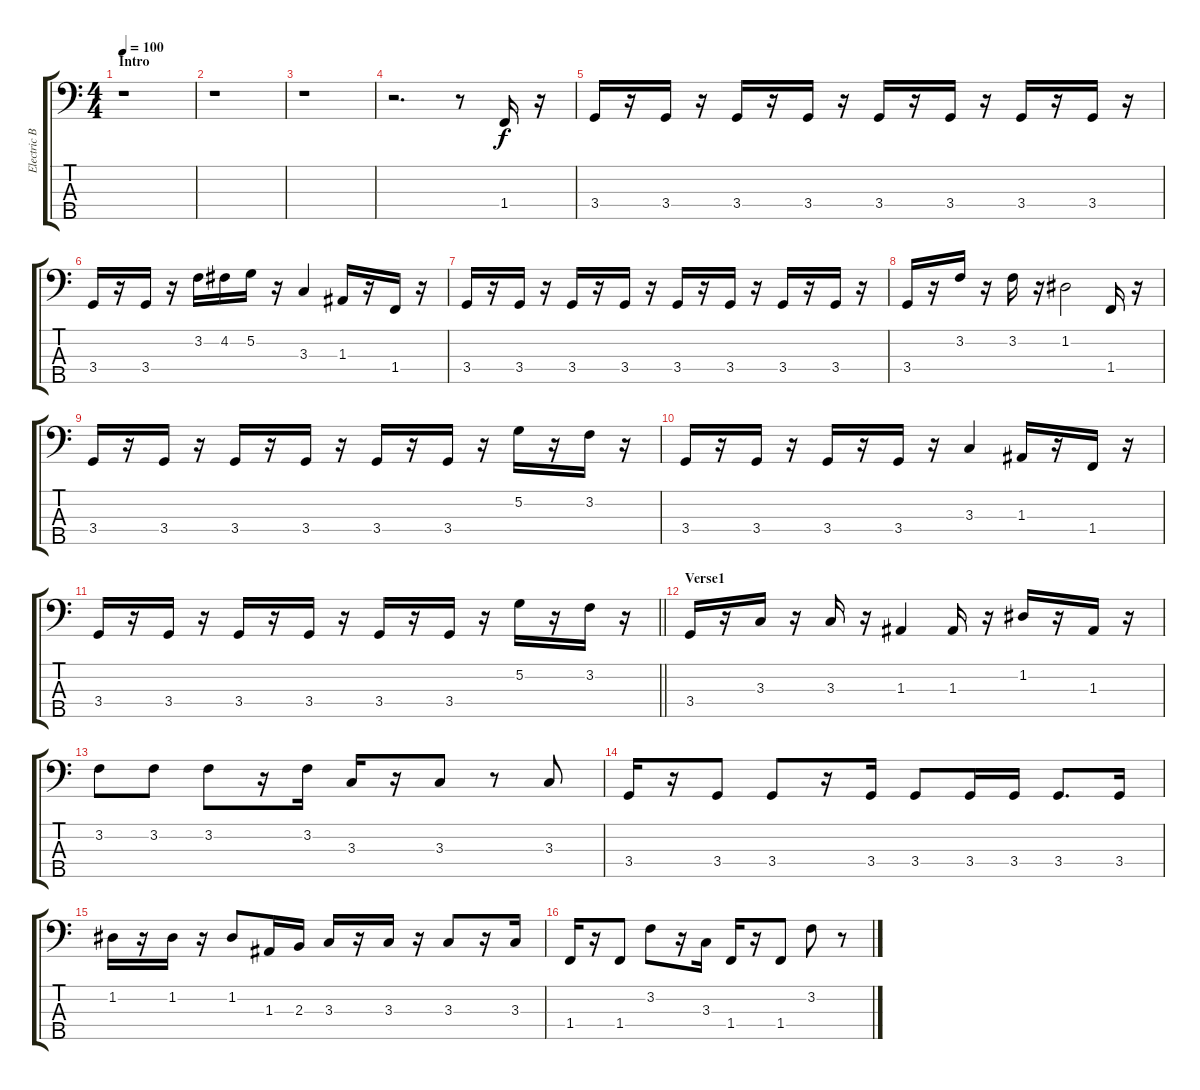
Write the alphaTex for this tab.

\track ("Electric Bass" "Electric B") {instrument electricbasspick}
\staff {score tabs}
\tuning (G2 D2 A1 E1 B0) {hide}
\ts (4 4)
\section ("" "Intro")
\tempo 100
\clef f4
\ks c
r.1{dy f instrument electricbasspick} |
r.1 |
r.1 |
r.2{d} r.8 1.4.16 r.16 |
3.4.16 r.16 3.4.16 r.16 3.4.16 r.16 3.4.16 r.16 3.4.16 r.16 3.4.16 r.16 3.4.16 r.16 3.4.16 r.16 |
3.4.16 r.16 3.4.16 r.16 3.2.16 4.2.16 5.2.16 r.16 3.3.4 1.3.16 r.16 1.4.16 r.16 |
3.4.16 r.16 3.4.16 r.16 3.4.16 r.16 3.4.16 r.16 3.4.16 r.16 3.4.16 r.16 3.4.16 r.16 3.4.16 r.16 |
3.4.16 r.16 3.2.16 r.16 3.2.16 r.16 1.2.2 1.4.16 r.16 |
3.4.16 r.16 3.4.16 r.16 3.4.16 r.16 3.4.16 r.16 3.4.16 r.16 3.4.16 r.16 5.2.16 r.16 3.2.16 r.16 |
3.4.16 r.16 3.4.16 r.16 3.4.16 r.16 3.4.16 r.16 3.3.4 1.3.16 r.16 1.4.16 r.16 |
\barLineRight lightlight
3.4.16 r.16 3.4.16 r.16 3.4.16 r.16 3.4.16 r.16 3.4.16 r.16 3.4.16 r.16 5.2.16 r.16 3.2.16 r.16 |
\section ("" "Verse1")
3.4.16 r.16 3.3.16 r.16 3.3.16 r.16 1.3.4 1.3.16 r.16 1.2.16 r.16 1.3.16 r.16 |
3.2.8 3.2.8 3.2.8 r.16 3.2.16 3.3.16 r.16 3.3.8 r.8 3.3.8 |
3.4.16 r.16 3.4.8 3.4.8 r.16 3.4.16 3.4.8 3.4.16 3.4.16 3.4.8{d} 3.4.16 |
1.2.16 r.16 1.2.16 r.16 1.2.8 1.3.16 2.3.16 3.3.16 r.16 3.3.16 r.16 3.3.8 r.16 3.3.16 |
1.4.16 r.16 1.4.8 3.2.8 r.16 3.3.16 1.4.16 r.16 1.4.8 3.2.8 r.8
